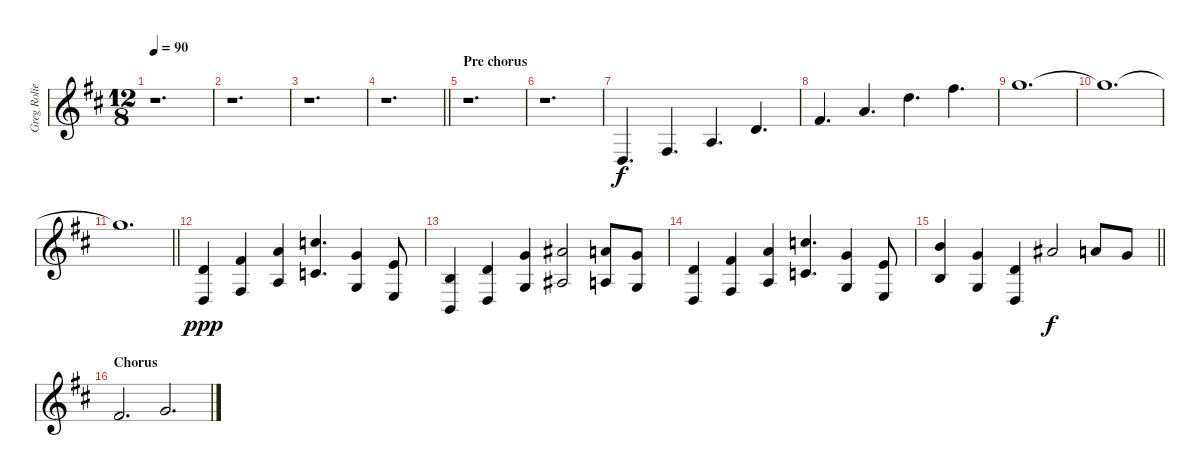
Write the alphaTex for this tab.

\track ("Greg Rolie (strings)" "Greg Rolie") {instrument synthstrings1}
\staff {score}
\tuning (E4 B3 G3 D3 A2 E2) {hide}
\ts (12 8)
\tempo 90
\clef g2
\ks d
r.1{d dy f} |
r.1{d} |
r.1{d} |
\barLineRight lightlight
r.1{d} |
\section ("" "Pre chorus")
r.1{d} |
r.1{d} |
5.5.4{d} 4.4.4{d} 2.3.4{d} 3.2.4{d} |
2.1.4{d} 5.1.4{d} 10.1.4{d} 14.1.4{d} |
15.1.1{d} |
15.1{t}.1{d} |
\barLineRight lightlight
15.1{t}.1{d} |
(12.4 10.6).4{dy ppp} (11.3 9.5).4 (10.2 7.4).4 (13.2 10.4).4{d} (12.3 10.5).4 (9.3 7.5).8 |
(9.4 7.6).4 (7.3 5.5).4 (8.2 5.4).4 (11.2 8.4).2 (10.2 7.4).8 (8.2 5.4).8 |
(12.4 10.6).4 (11.3 9.5).4 (10.2 7.4).4 (13.2 10.4).4{d} (12.3 10.5).4 (9.3 7.5).8 |
\barLineRight lightlight
(12.2 9.4).4 (12.3 10.5).4 (12.4 10.6).4 11.2.2{dy f} 10.2.8 8.2.8 |
\section ("" "Chorus")
11.3.2{d} 8.2.2{d}
